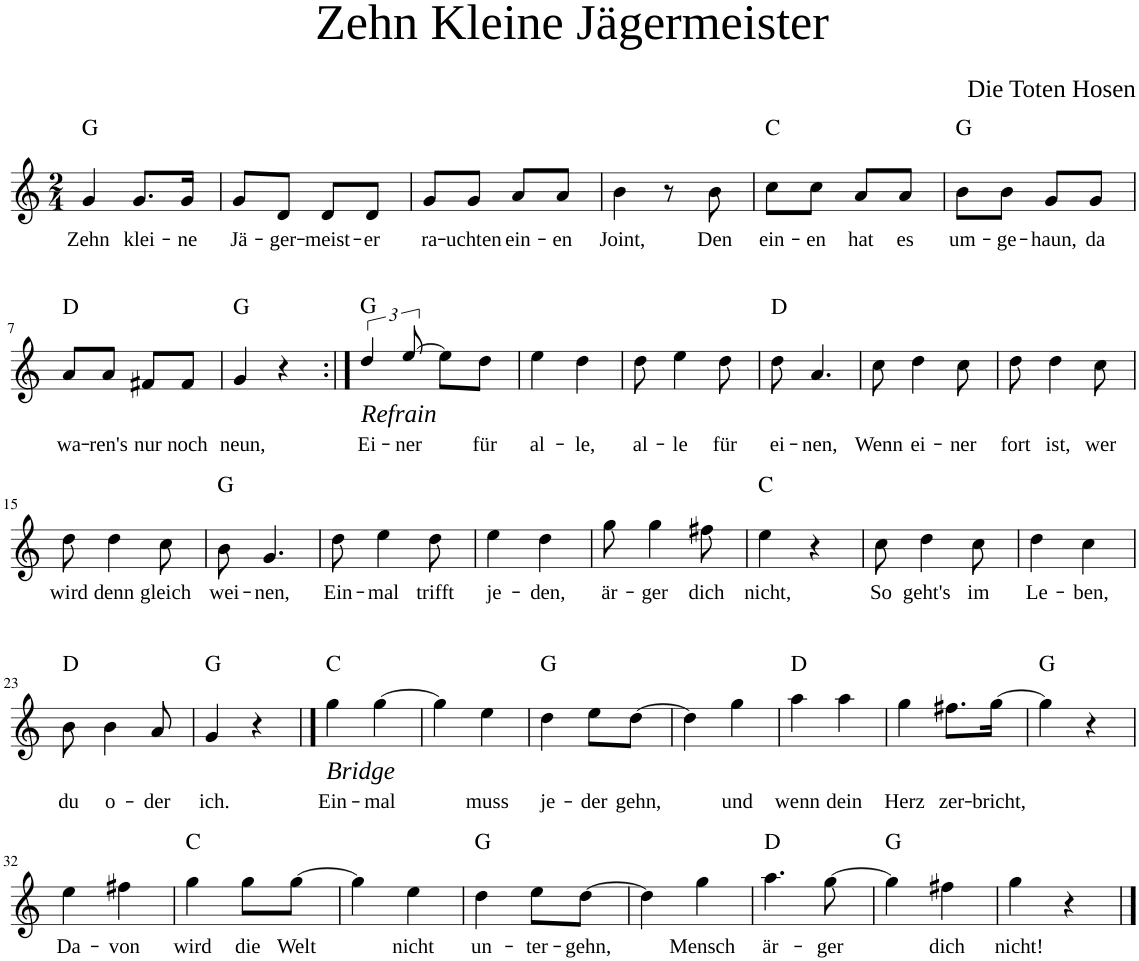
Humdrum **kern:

**kern	**text	**harte
*part1	*part1	*part1
*staff1	*staff1	*
*I"Piano	*	*
*I'Pno	*	*
*clefG2	*	*
*k[]	*	*
*M2/4	*	*
=1	=1	=1
!	!LO:LY:b	!
4g/	Zehn	G:maj
!	!LO:LY:b	!
8.g/L	klei-	.
!	!LO:LY:b	!
16g/Jk	-ne	.
=2	=2	=2
!	!LO:LY:b	!
8g/L	Jä-	.
!	!LO:LY:b	!
8d/J	-ger-	.
!	!LO:LY:b	!
8d/L	-meist-	.
!	!LO:LY:b	!
8d/J	-er	.
=3	=3	=3
!	!LO:LY:b	!
8g/L	ra-	.
!	!LO:LY:b	!
8g/J	-uchten	.
!	!LO:LY:b	!
8a/L	ein-	.
!	!LO:LY:b	!
8a/J	-en	.
=4	=4	=4
!	!LO:LY:b	!
4b\	Joint,	.
8r	.	.
!	!LO:LY:b	!
8b\	Den	.
=5	=5	=5
!	!LO:LY:b	!
8cc\L	ein-	C:maj
!	!LO:LY:b	!
8cc\J	-en	.
!	!LO:LY:b	!
8a/L	hat	.
!	!LO:LY:b	!
8a/J	es	.
=6	=6	=6
!	!LO:LY:b	!
8b\L	um-	G:maj
!	!LO:LY:b	!
8b\J	-ge-	.
!	!LO:LY:b	!
8g/L	haun,	.
!	!LO:LY:b	!
8g/J	da	.
!!LO:LB:g=z
=7	=7	=7
!	!LO:LY:b	!
8a/L	wa-	D:maj
!	!LO:LY:b	!
8a/J	-ren's	.
!	!LO:LY:b	!
8f#X/L	nur	.
!	!LO:LY:b	!
8f#/J	noch	.
=8	=8	=8
!	!LO:LY:b	!
4g/	neun,	G:maj
4r	.	.
=9:|!	=9:|!	=9:|!
!LO:TX:b:i:t=Refrain	!	!
!	!LO:LY:b	!
6dd/	Ei-	G:maj
!	!LO:LY:b	!
[12ee/	-ner	.
8ee\L]	.	.
!	!LO:LY:b	!
8dd\J	für	.
=10	=10	=10
!	!LO:LY:b	!
4ee\	al-	.
!	!LO:LY:b	!
4dd\	-le,	.
=11	=11	=11
!	!LO:LY:b	!
8dd\	al-	.
!	!LO:LY:b	!
4ee\	le	.
!	!LO:LY:b	!
8dd\	für	.
=12	=12	=12
!	!LO:LY:b	!
8dd\	ei-	D:maj
!	!LO:LY:b	!
4.a/	-nen,	.
=13	=13	=13
!	!LO:LY:b	!
8cc\	Wenn	.
!	!LO:LY:b	!
4dd\	ei-	.
!	!LO:LY:b	!
8cc\	-ner	.
=14	=14	=14
!	!LO:LY:b	!
8dd\	fort	.
!	!LO:LY:b	!
4dd\	ist,	.
!	!LO:LY:b	!
8cc\	wer	.
!!LO:LB:g=z
=15	=15	=15
!	!LO:LY:b	!
8dd\	wird	.
!	!LO:LY:b	!
4dd\	denn	.
!	!LO:LY:b	!
8cc\	gleich	.
=16	=16	=16
!	!LO:LY:b	!
8b\	wei-	G:maj
!	!LO:LY:b	!
4.g/	-nen,	.
=17	=17	=17
!	!LO:LY:b	!
8dd\	Ein-	.
!	!LO:LY:b	!
4ee\	-mal	.
!	!LO:LY:b	!
8dd\	trifft	.
=18	=18	=18
!	!LO:LY:b	!
4ee\	je-	.
!	!LO:LY:b	!
4dd\	-den,	.
=19	=19	=19
!	!LO:LY:b	!
8gg\	är-	.
!	!LO:LY:b	!
4gg\	-ger	.
!	!LO:LY:b	!
8ff#X\	dich	.
=20	=20	=20
!	!LO:LY:b	!
4ee\	nicht,	C:maj
4r	.	.
=21	=21	=21
!	!LO:LY:b	!
8cc\	So	.
!	!LO:LY:b	!
4dd\	geht's	.
!	!LO:LY:b	!
8cc\	im	.
=22	=22	=22
!	!LO:LY:b	!
4dd\	Le-	.
!	!LO:LY:b	!
4cc\	-ben,	.
!!LO:LB:g=z
=23	=23	=23
!	!LO:LY:b	!
8b\	du	D:maj
!	!LO:LY:b	!
4b\	o-	.
!	!LO:LY:b	!
8a/	-der	.
=24	=24	=24
!	!LO:LY:b	!
4g/	ich.	G:maj
4r	.	.
==25	==25	==25
!LO:TX:b:i:t=Bridge	!	!
!	!LO:LY:b	!
4gg\	Ein-	C:maj
!	!LO:LY:b	!
[4gg\	-mal	.
=26	=26	=26
4gg\]	.	.
!	!LO:LY:b	!
4ee\	muss	.
=27	=27	=27
!	!LO:LY:b	!
4dd\	je-	G:maj
!	!LO:LY:b	!
8ee\L	-der	.
!	!LO:LY:b	!
[8dd\J	gehn,	.
=28	=28	=28
4dd\]	.	.
!	!LO:LY:b	!
4gg\	und	.
=29	=29	=29
!	!LO:LY:b	!
4aa\	wenn	D:maj
!	!LO:LY:b	!
4aa\	dein	.
=30	=30	=30
!	!LO:LY:b	!
4gg\	Herz	.
!	!LO:LY:b	!
8.ff#X\L	zer-	.
!	!LO:LY:b	!
[16gg\Jk	-bricht,	.
=31	=31	=31
4gg\]	.	G:maj
4r	.	.
!!LO:LB:g=z
=32	=32	=32
!	!LO:LY:b	!
4ee\	Da-	.
!	!LO:LY:b	!
4ff#X\	-von	.
=33	=33	=33
!	!LO:LY:b	!
4gg\	wird	C:maj
!	!LO:LY:b	!
8gg\L	die	.
!	!LO:LY:b	!
[8gg\J	Welt	.
=34	=34	=34
4gg\]	.	.
!	!LO:LY:b	!
4ee\	nicht	.
=35	=35	=35
!	!LO:LY:b	!
4dd\	un-	G:maj
!	!LO:LY:b	!
8ee\L	-ter-	.
!	!LO:LY:b	!
[8dd\J	-gehn,	.
=36	=36	=36
4dd\]	.	.
!	!LO:LY:b	!
4gg\	Mensch	.
=37	=37	=37
!	!LO:LY:b	!
4.aa\	är-	D:maj
!	!LO:LY:b	!
[8gg\	-ger	.
=38	=38	=38
4gg\]	.	G:maj
!	!LO:LY:b	!
4ff#X\	dich	.
=39	=39	=39
!	!LO:LY:b	!
4gg\	nicht!	.
4r	.	.
==	==	==
*-	*-	*-
